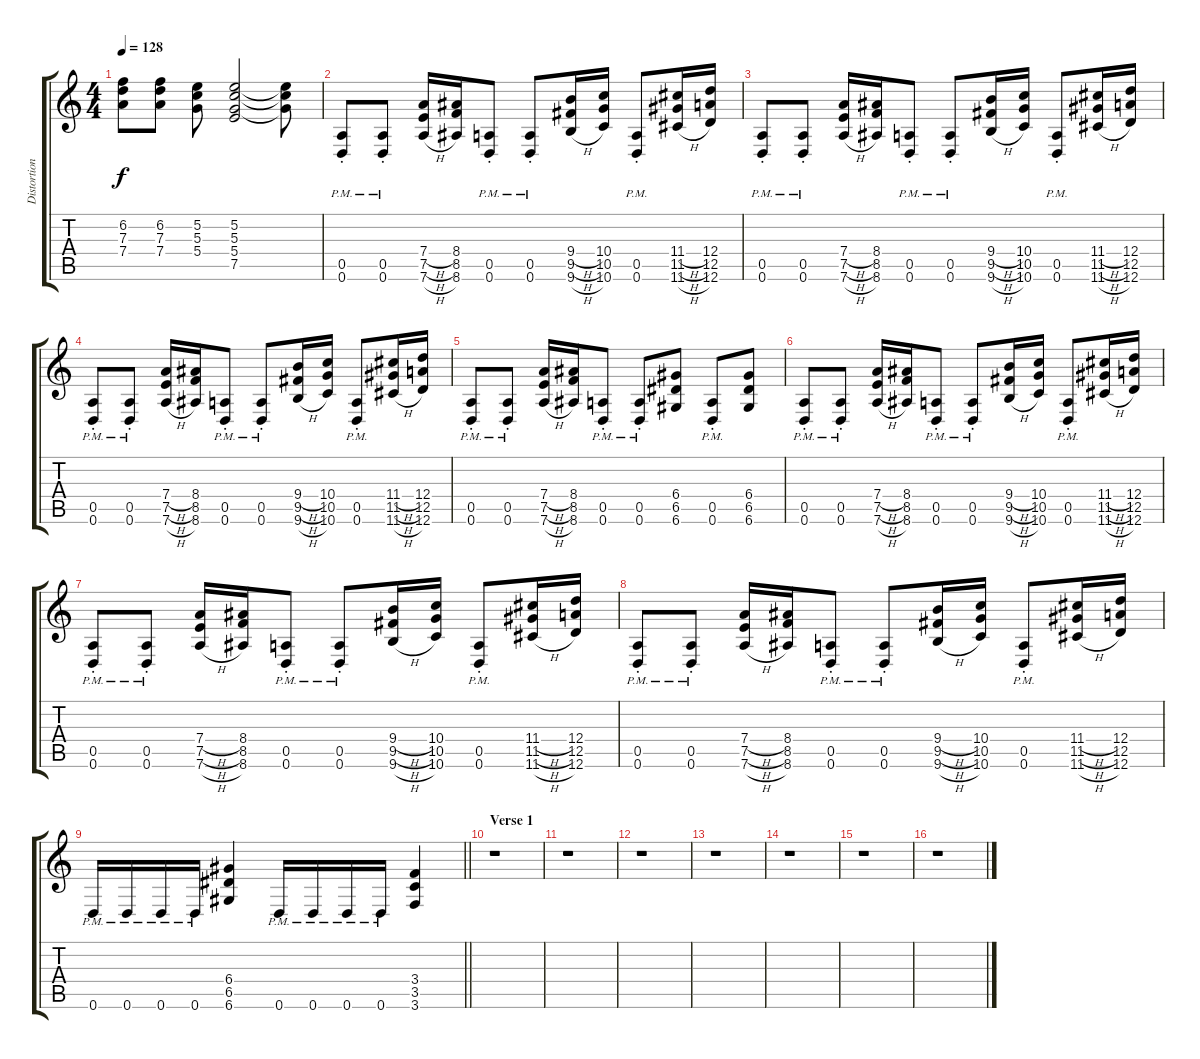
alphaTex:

\track ("Distortion Guitar 2" "Distortion") {instrument distortionguitar}
\staff {score tabs}
\tuning (E4 B3 G3 D3 A2 D2) {hide}
\ts (4 4)
\tempo 128
\clef g2
\ks c
(6.2 7.3 7.4).8{dy f} (6.2 7.3 7.4).8 (5.2 5.3 5.4).8 (5.2 5.3 5.4 7.5).2 (5.2{t} 5.3{t} 5.4{t}).8 |
(0.5{pm st} 0.6{pm st}).8 (0.5{pm st} 0.6{pm st}).8 (7.4{h} 7.5{h} 7.6{h}).16 (8.4 8.5 8.6).16 (0.5{pm st} 0.6{pm st}).8 (0.5{pm st} 0.6{pm st}).8 (9.4{h} 9.5{h} 9.6{h}).16 (10.4 10.5 10.6).16 (0.5{pm st} 0.6{pm st}).8 (11.4{h} 11.5{h} 11.6{h}).16 (12.4 12.5 12.6).16 |
(0.5{pm st} 0.6{pm st}).8 (0.5{pm st} 0.6{pm st}).8 (7.4{h} 7.5{h} 7.6{h}).16 (8.4 8.5 8.6).16 (0.5{pm st} 0.6{pm st}).8 (0.5{pm st} 0.6{pm st}).8 (9.4{h} 9.5{h} 9.6{h}).16 (10.4 10.5 10.6).16 (0.5{pm st} 0.6{pm st}).8 (11.4{h} 11.5{h} 11.6{h}).16 (12.4 12.5 12.6).16 |
(0.5{pm st} 0.6{pm st}).8 (0.5{pm st} 0.6{pm st}).8 (7.4{h} 7.5{h} 7.6{h}).16 (8.4 8.5 8.6).16 (0.5{pm st} 0.6{pm st}).8 (0.5{pm st} 0.6{pm st}).8 (9.4{h} 9.5{h} 9.6{h}).16 (10.4 10.5 10.6).16 (0.5{pm st} 0.6{pm st}).8 (11.4{h} 11.5{h} 11.6{h}).16 (12.4 12.5 12.6).16 |
(0.5{st} 0.6{pm st}).8 (0.5{pm st} 0.6{pm st}).8 (7.4{h} 7.5{h} 7.6{h}).16 (8.4 8.5 8.6).16 (0.5{pm st} 0.6{pm st}).8 (0.5{pm st} 0.6{pm st}).8 (6.4 6.5 6.6).8 (0.5{pm st} 0.6{pm st}).8 (6.4 6.5 6.6).8 |
(0.5{pm st} 0.6{pm st}).8 (0.5{pm st} 0.6{pm st}).8 (7.4{h} 7.5{h} 7.6{h}).16 (8.4 8.5 8.6).16 (0.5{pm st} 0.6{pm st}).8 (0.5{pm st} 0.6{pm st}).8 (9.4{h} 9.5{h} 9.6{h}).16 (10.4 10.5 10.6).16 (0.5{pm st} 0.6{pm st}).8 (11.4{h} 11.5{h} 11.6{h}).16 (12.4 12.5 12.6).16 |
(0.5{pm st} 0.6{pm st}).8 (0.5{pm st} 0.6{pm st}).8 (7.4{h} 7.5{h} 7.6{h}).16 (8.4 8.5 8.6).16 (0.5{pm st} 0.6{pm st}).8 (0.5{pm st} 0.6{pm st}).8 (9.4{h} 9.5{h} 9.6{h}).16 (10.4 10.5 10.6).16 (0.5{pm st} 0.6{pm st}).8 (11.4{h} 11.5{h} 11.6{h}).16 (12.4 12.5 12.6).16 |
(0.5{pm st} 0.6{pm st}).8 (0.5{pm st} 0.6{pm st}).8 (7.4{h} 7.5{h} 7.6{h}).16 (8.4 8.5 8.6).16 (0.5{pm st} 0.6{pm st}).8 (0.5{pm st} 0.6{pm st}).8 (9.4{h} 9.5{h} 9.6{h}).16 (10.4 10.5 10.6).16 (0.5{pm st} 0.6{pm st}).8 (11.4{h} 11.5{h} 11.6{h}).16 (12.4 12.5 12.6).16 |
\barLineRight lightlight
0.6{pm}.16 0.6{pm}.16 0.6{pm}.16 0.6{pm}.16 (6.4 6.5 6.6).4 0.6{pm}.16 0.6{pm}.16 0.6{pm}.16 0.6{pm}.16 (3.4 3.5 3.6).4 |
\section ("" "Verse 1")
r.1 |
r.1 |
r.1 |
r.1 |
r.1 |
r.1 |
r.1
